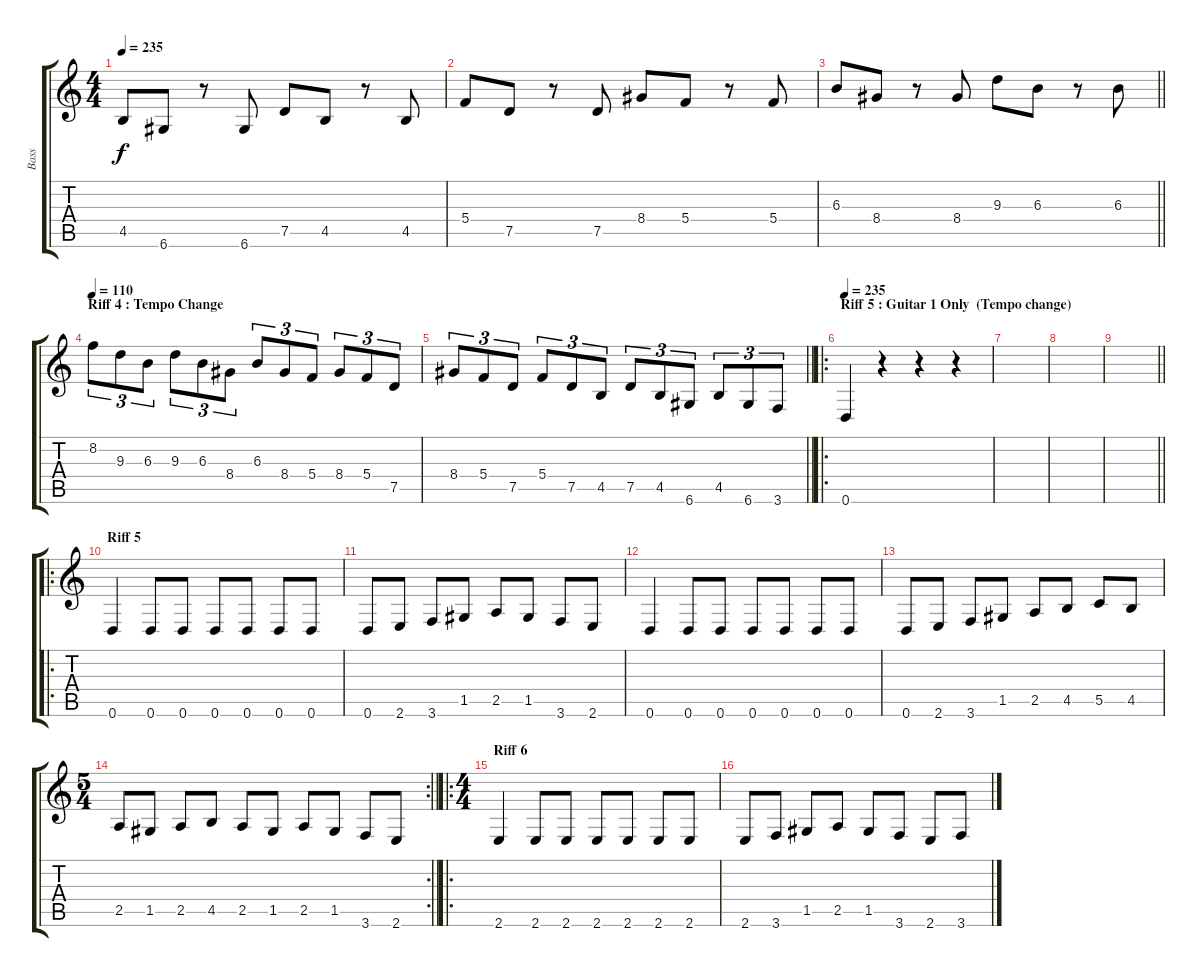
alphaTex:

\track ("Bass" "Bass") {instrument contrabass}
\staff {score tabs}
\tuning (D4 A3 F3 C3 G2 D2) {hide}
\ts (4 4)
\tempo 235
\clef g2
\ks c
4.5.8{dy f} 6.6.8 r.8 6.6.8 7.5.8 4.5.8 r.8 4.5.8 |
5.4.8 7.5.8 r.8 7.5.8 8.4.8 5.4.8 r.8 5.4.8 |
\barLineRight lightlight
6.3.8 8.4.8 r.8 8.4.8 9.3.8 6.3.8 r.8 6.3.8 |
\section ("" "Riff 4 : Tempo Change")
\tempo 110
8.2.8{tu (3 2)} 9.3.8{tu (3 2)} 6.3.8{tu (3 2)} 9.3.8{tu (3 2)} 6.3.8{tu (3 2)} 8.4.8{tu (3 2)} 6.3.8{tu (3 2)} 8.4.8{tu (3 2)} 5.4.8{tu (3 2)} 8.4.8{tu (3 2)} 5.4.8{tu (3 2)} 7.5.8{tu (3 2)} |
\barLineRight lightlight
8.4.8{tu (3 2)} 5.4.8{tu (3 2)} 7.5.8{tu (3 2)} 5.4.8{tu (3 2)} 7.5.8{tu (3 2)} 4.5.8{tu (3 2)} 7.5.8{tu (3 2)} 4.5.8{tu (3 2)} 6.6.8{tu (3 2)} 4.5.8{tu (3 2)} 6.6.8{tu (3 2)} 3.6.8{tu (3 2)} |
\ro
\section ("" "Riff 5 : Guitar 1 Only  (Tempo change)")
\tempo 235
0.6.4 r.4 r.4 r.4 |
|
|
\barLineRight lightlight
|
\ro
\section ("" "Riff 5")
0.6.4 0.6.8 0.6.8 0.6.8 0.6.8 0.6.8 0.6.8 |
0.6.8 2.6.8 3.6.8 1.5.8 2.5.8 1.5.8 3.6.8 2.6.8 |
0.6.4 0.6.8 0.6.8 0.6.8 0.6.8 0.6.8 0.6.8 |
0.6.8 2.6.8 3.6.8 1.5.8 2.5.8 4.5.8 5.5.8 4.5.8 |
\rc 2
\ts (5 4)
\barLineRight lightlight
2.5.8 1.5.8 2.5.8 4.5.8 2.5.8 1.5.8 2.5.8 1.5.8 3.6.8 2.6.8 |
\ro
\ts (4 4)
\section ("" "Riff 6")
2.6.4 2.6.8 2.6.8 2.6.8 2.6.8 2.6.8 2.6.8 |
2.6.8 3.6.8 1.5.8 2.5.8 1.5.8 3.6.8 2.6.8 3.6.8
